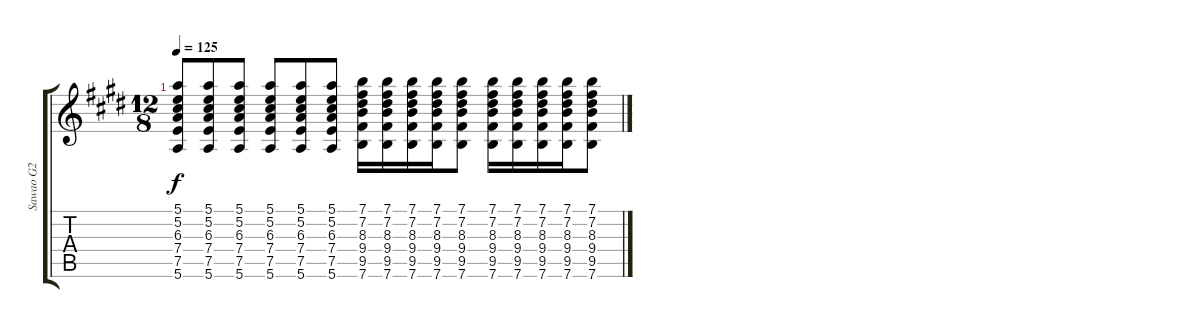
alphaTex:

\track ("Sawao G2" "Sawao G2") {instrument distortionguitar}
\staff {score tabs}
\tuning (E4 B3 G3 D3 A2 E2) {hide}
\ts (12 8)
\tempo 125
\clef g2
\ks e
(5.1 5.2 6.3 7.4 7.5 5.6).8{dy f} (5.1 5.2 6.3 7.4 7.5 5.6).8 (5.1 5.2 6.3 7.4 7.5 5.6).8 (5.1 5.2 6.3 7.4 7.5 5.6).8 (5.1 5.2 6.3 7.4 7.5 5.6).8 (5.1 5.2 6.3 7.4 7.5 5.6).8 (7.1 7.2 8.3 9.4 9.5 7.6).16 (7.1 7.2 8.3 9.4 9.5 7.6).16 (7.1 7.2 8.3 9.4 9.5 7.6).16 (7.1 7.2 8.3 9.4 9.5 7.6).16 (7.1 7.2 8.3 9.4 9.5 7.6).8 (7.1 7.2 8.3 9.4 9.5 7.6).16 (7.1 7.2 8.3 9.4 9.5 7.6).16 (7.1 7.2 8.3 9.4 9.5 7.6).16 (7.1 7.2 8.3 9.4 9.5 7.6).16 (7.1 7.2 8.3 9.4 9.5 7.6).8
